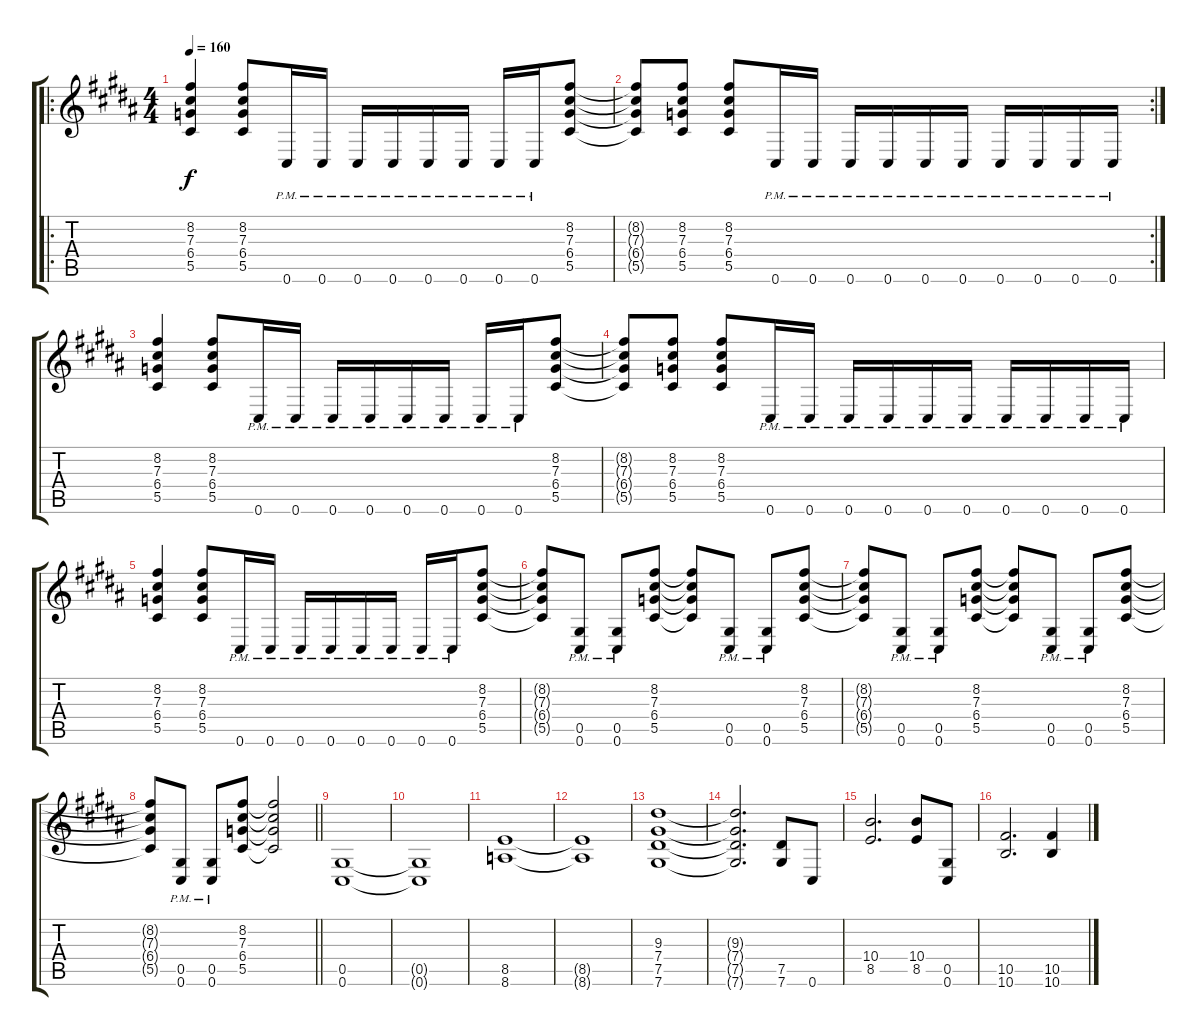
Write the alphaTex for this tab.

\track "" {instrument overdrivenguitar}
\staff {score tabs}
\tuning (Eb4 Bb3 Gb3 Db3 Ab2 Db2) {hide}
\ro
\ts (4 4)
\tempo 160
\clef g2
\ks b
(8.2 7.3 6.4 5.5).4{dy f} (8.2 7.3 6.4 5.5).8 0.6{pm}.16 0.6{pm}.16 0.6{pm}.16 0.6{pm}.16 0.6{pm}.16 0.6{pm}.16 0.6{pm}.16 0.6{pm}.16 (8.2 7.3 6.4 5.5).8 |
\rc 2
(8.2{t} 7.3{t} 6.4{t} 5.5{t}).8 (8.2 7.3 6.4 5.5).8 (8.2 7.3 6.4 5.5).8 0.6{pm}.16 0.6{pm}.16 0.6{pm}.16 0.6{pm}.16 0.6{pm}.16 0.6{pm}.16 0.6{pm}.16 0.6{pm}.16 0.6{pm}.16 0.6{pm}.16 |
(8.2 7.3 6.4 5.5).4 (8.2 7.3 6.4 5.5).8 0.6{pm}.16 0.6{pm}.16 0.6{pm}.16 0.6{pm}.16 0.6{pm}.16 0.6{pm}.16 0.6{pm}.16 0.6{pm}.16 (8.2 7.3 6.4 5.5).8 |
(8.2{t} 7.3{t} 6.4{t} 5.5{t}).8 (8.2 7.3 6.4 5.5).8 (8.2 7.3 6.4 5.5).8 0.6{pm}.16 0.6{pm}.16 0.6{pm}.16 0.6{pm}.16 0.6{pm}.16 0.6{pm}.16 0.6{pm}.16 0.6{pm}.16 0.6{pm}.16 0.6{pm}.16 |
(8.2 7.3 6.4 5.5).4 (8.2 7.3 6.4 5.5).8 0.6{pm}.16 0.6{pm}.16 0.6{pm}.16 0.6{pm}.16 0.6{pm}.16 0.6{pm}.16 0.6{pm}.16 0.6{pm}.16 (8.2 7.3 6.4 5.5).8 |
(8.2{t} 7.3{t} 6.4{t} 5.5{t}).8 (0.5{pm} 0.6{pm}).8 (0.5{pm} 0.6{pm}).8 (8.2 7.3 6.4 5.5).8 (8.2{t} 7.3{t} 6.4{t} 5.5{t}).8 (0.5{pm} 0.6{pm}).8 (0.5{pm} 0.6{pm}).8 (8.2 7.3 6.4 5.5).8 |
(8.2{t} 7.3{t} 6.4{t} 5.5{t}).8 (0.5{pm} 0.6{pm}).8 (0.5{pm} 0.6{pm}).8 (8.2 7.3 6.4 5.5).8 (8.2{t} 7.3{t} 6.4{t} 5.5{t}).8 (0.5{pm} 0.6{pm}).8 (0.5{pm} 0.6{pm}).8 (8.2 7.3 6.4 5.5).8 |
\barLineRight lightlight
(8.2{t} 7.3{t} 6.4{t} 5.5{t}).8 (0.5{pm} 0.6{pm}).8 (0.5{pm} 0.6{pm}).8 (8.2 7.3 6.4 5.5).8 (8.2{t} 7.3{t} 6.4{t} 5.5{t}).2 |
(0.5 0.6).1 |
(0.5{t} 0.6{t}).1 |
(8.5 8.6).1 |
(8.5{t} 8.6{t}).1 |
(9.3 7.4 7.5 7.6).1 |
(9.3{t} 7.4{t} 7.5{t} 7.6{t}).2{d} (7.5 7.6).8 0.6.8 |
(10.4 8.5).2{d} (10.4 8.5).8 (0.5 0.6).8 |
(10.5 10.6).2{d} (10.5 10.6).4
